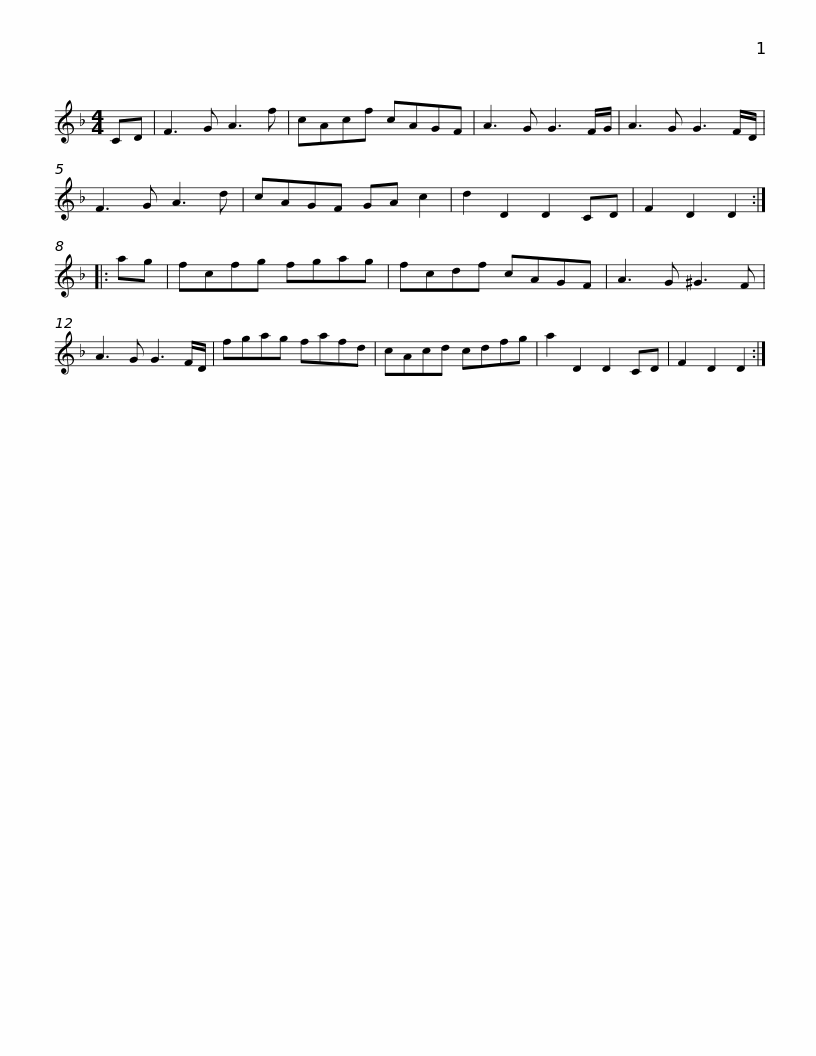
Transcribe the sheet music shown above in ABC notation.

X:1
L:1/8
M:4/4
I:linebreak $
K:F
V:1 treble
V:1
 CD | F3 G A3 f | cAcf cAGF | A3 G G3 F/G/ | A3 G G3 F/D/ | %5
 F3 G A3 d | cAGF GA c2 |$ d2 D2 D2 CD | F2 D2 D2 :: ag | %10
 fcfg fgag | fcdf cAGF | A3 G ^G3 F | A3 G G3 F/D/ |$ fgag fafd | %15
 cAcd cdfg | a2 D2 D2 CD | F2 D2 D2 :| %18
